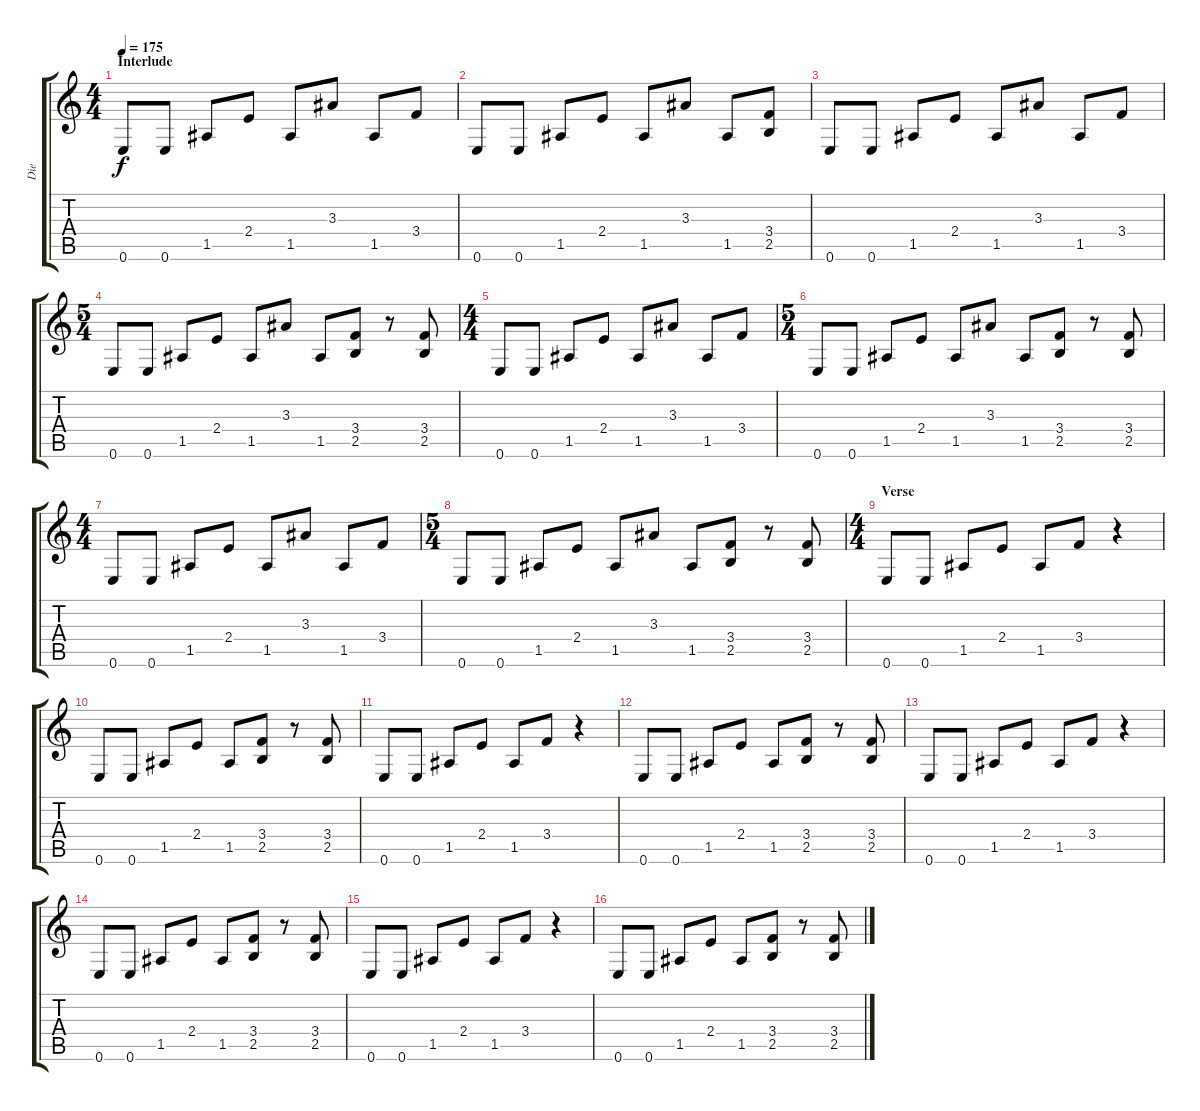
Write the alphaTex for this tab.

\track ("Die" "Die") {instrument distortionguitar}
\staff {score tabs}
\tuning (E4 B3 G3 D3 A2 E2) {hide}
\ts (4 4)
\section ("" "Interlude")
\tempo 175
\clef g2
\ks c
0.6.8{dy f} 0.6.8 1.5.8 2.4.8 1.5.8 3.3.8 1.5.8 3.4.8 |
0.6.8 0.6.8 1.5.8 2.4.8 1.5.8 3.3.8 1.5.8 (3.4 2.5).8 |
0.6.8 0.6.8 1.5.8 2.4.8 1.5.8 3.3.8 1.5.8 3.4.8 |
\ts (5 4)
0.6.8 0.6.8 1.5.8 2.4.8 1.5.8 3.3.8 1.5.8 (3.4 2.5).8 r.8 (3.4 2.5).8 |
\ts (4 4)
0.6.8 0.6.8 1.5.8 2.4.8 1.5.8 3.3.8 1.5.8 3.4.8 |
\ts (5 4)
0.6.8 0.6.8 1.5.8 2.4.8 1.5.8 3.3.8 1.5.8 (3.4 2.5).8 r.8 (3.4 2.5).8 |
\ts (4 4)
0.6.8 0.6.8 1.5.8 2.4.8 1.5.8 3.3.8 1.5.8 3.4.8 |
\ts (5 4)
0.6.8 0.6.8 1.5.8 2.4.8 1.5.8 3.3.8 1.5.8 (3.4 2.5).8 r.8 (3.4 2.5).8 |
\ts (4 4)
\section ("" "Verse")
0.6.8 0.6.8 1.5.8 2.4.8 1.5.8 3.4.8 r.4 |
0.6.8 0.6.8 1.5.8 2.4.8 1.5.8 (3.4 2.5).8 r.8 (3.4 2.5).8 |
0.6.8 0.6.8 1.5.8 2.4.8 1.5.8 3.4.8 r.4 |
0.6.8 0.6.8 1.5.8 2.4.8 1.5.8 (3.4 2.5).8 r.8 (3.4 2.5).8 |
0.6.8 0.6.8 1.5.8 2.4.8 1.5.8 3.4.8 r.4 |
0.6.8 0.6.8 1.5.8 2.4.8 1.5.8 (3.4 2.5).8 r.8 (3.4 2.5).8 |
0.6.8 0.6.8 1.5.8 2.4.8 1.5.8 3.4.8 r.4 |
0.6.8 0.6.8 1.5.8 2.4.8 1.5.8 (3.4 2.5).8 r.8 (3.4 2.5).8
